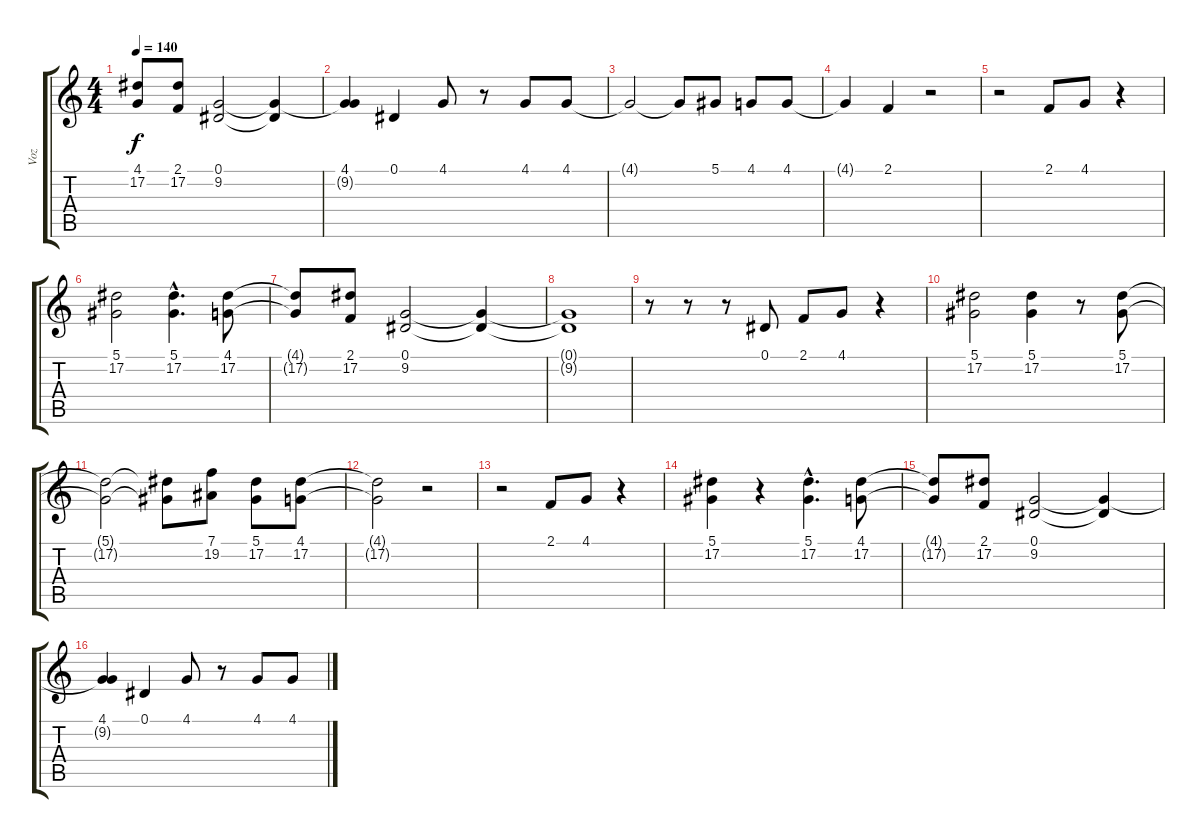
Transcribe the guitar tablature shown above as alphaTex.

\track ("Voz" "Voz") {instrument fx5brightness}
\staff {score tabs}
\tuning (Eb4 Bb3 Gb3 Db3 Ab2 Eb2) {hide}
\ts (4 4)
\tempo 140
\clef g2
\ks c
(4.1{t} 17.2{t}).8{dy f} (2.1 17.2).8 (0.1 9.2).2 (0.1{t} 9.2{t}).4 |
(4.1 9.2{t}).4 0.1.4 4.1.8 r.8 4.1.8 4.1.8 |
4.1{t}.2 4.1{t}.8 5.1.8 4.1.8 4.1.8 |
4.1{t}.4 2.1.4 r.2 |
r.2 2.1.8 4.1.8 r.4 |
(5.1 17.2).2 (5.1{hac} 17.2{hac}).4{d} (4.1 17.2).8 |
(4.1{t} 17.2{t}).8 (2.1 17.2).8 (0.1 9.2).2 (0.1{t} 9.2{t}).4 |
(0.1{t} 9.2{t}).1 |
r.8 r.8 r.8 0.1.8 2.1.8 4.1.8 r.4 |
(5.1 17.2).2 (5.1 17.2).4 r.8 (5.1 17.2).8 |
(5.1{t} 17.2{t}).2 (5.1{t} 17.2{t}).8 (7.1 19.2).8 (5.1 17.2).8 (4.1 17.2).8 |
(4.1{t} 17.2{t}).2 r.2 |
r.2 2.1.8 4.1.8 r.4 |
(5.1 17.2).4 r.4 (5.1{hac} 17.2{hac}).4{d} (4.1 17.2).8 |
(4.1{t} 17.2{t}).8 (2.1 17.2).8 (0.1 9.2).2 (0.1{t} 9.2{t}).4 |
(4.1 9.2{t}).4 0.1.4 4.1.8 r.8 4.1.8 4.1.8
